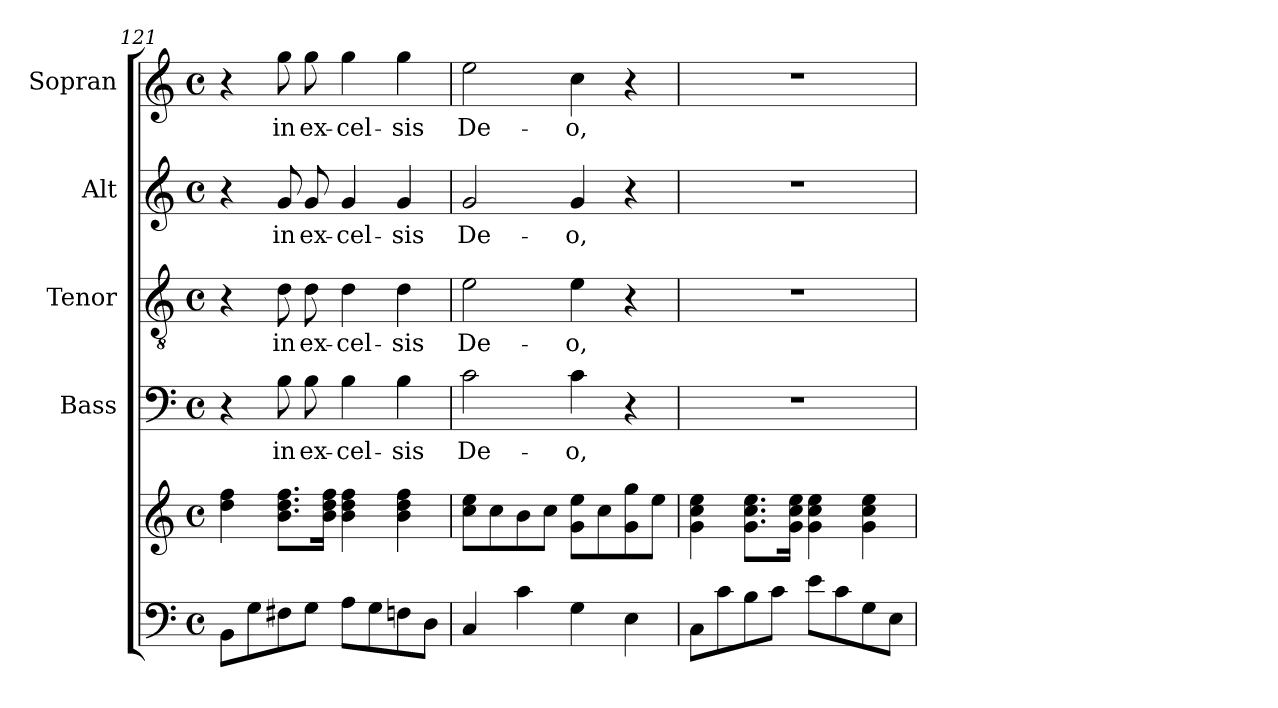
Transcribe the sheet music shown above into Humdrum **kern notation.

**kern	**kern	**kern	**text	**kern	**text	**kern	**text	**kern	**text
*part5	*part5	*part4	*part4	*part3	*part3	*part2	*part2	*part1	*part1
*staff6	*staff5	*staff4	*staff4	*staff3	*staff3	*staff2	*staff2	*staff1	*staff1
*	*	*I"Bass	*	*I"Tenor	*	*I"Alt	*	*I"Sopran	*
*	*	*I'B.	*	*I'T.	*	*I'A.	*	*I'S.	*
*clefF4	*clefG2	*clefF4	*	*clefGv2	*	*clefG2	*	*clefG2	*
*k[]	*k[]	*k[]	*	*k[]	*	*k[]	*	*k[]	*
*C:	*C:	*C:	*	*C:	*	*C:	*	*C:	*
*M4/4	*M4/4	*M4/4	*	*M4/4	*	*M4/4	*	*M4/4	*
*met(c)	*met(c)	*met(c)	*	*met(c)	*	*met(c)	*	*met(c)	*
=121	=121	=121	=121	=121	=121	=121	=121	=121	=121
8BB\L	4dd\ 4ff\	4r	.	4r	.	4r	.	4r	.
8G\	.	.	.	.	.	.	.	.	.
!	!	!	!LO:LY:b	!	!LO:LY:b	!	!LO:LY:b	!	!LO:LY:b
8F#X\	8.b\ 8.dd\ 8.ff\L	8B\	in	8d\	in	8g/	in	8gg\	in
!	!	!	!LO:LY:b	!	!LO:LY:b	!	!LO:LY:b	!	!LO:LY:b
8G\J	.	8B\	ex-	8d\	ex-	8g/	ex-	8gg\	ex-
.	16b\ 16dd\ 16ff\Jk	.	.	.	.	.	.	.	.
!	!	!	!LO:LY:b	!	!LO:LY:b	!	!LO:LY:b	!	!LO:LY:b
8A\L	4b\ 4dd\ 4ff\	4B\	-cel-	4d\	-cel-	4g/	-cel-	4gg\	-cel-
8G\	.	.	.	.	.	.	.	.	.
!	!	!	!LO:LY:b	!	!LO:LY:b	!	!LO:LY:b	!	!LO:LY:b
8Fn\	4b\ 4dd\ 4ff\	4B\	-sis	4d\	-sis	4g/	-sis	4gg\	-sis
8D\J	.	.	.	.	.	.	.	.	.
=122	=122	=122	=122	=122	=122	=122	=122	=122	=122
!	!	!	!LO:LY:b	!	!LO:LY:b	!	!LO:LY:b	!	!LO:LY:b
4C/	8cc\ 8ee\L	2c\	De-	2e\	De-	2g/	De-	2ee\	De-
.	8cc\	.	.	.	.	.	.	.	.
4c\	8b\	.	.	.	.	.	.	.	.
.	8cc\J	.	.	.	.	.	.	.	.
!	!	!	!LO:LY:b	!	!LO:LY:b	!	!LO:LY:b	!	!LO:LY:b
4G\	8g\ 8ee\L	4c\	-o,	4e\	-o,	4g/	-o,	4cc\	-o,
.	8cc\	.	.	.	.	.	.	.	.
4E\	8g\ 8gg\	4r	.	4r	.	4r	.	4r	.
.	8ee\J	.	.	.	.	.	.	.	.
=123	=123	=123	=123	=123	=123	=123	=123	=123	=123
8C\L	4g\ 4cc\ 4ee\	1r	.	1r	.	1r	.	1r	.
8c\	.	.	.	.	.	.	.	.	.
8B\	8.g\ 8.cc\ 8.ee\L	.	.	.	.	.	.	.	.
8c\J	.	.	.	.	.	.	.	.	.
.	16g\ 16cc\ 16ee\Jk	.	.	.	.	.	.	.	.
8e\L	4g\ 4cc\ 4ee\	.	.	.	.	.	.	.	.
8c\	.	.	.	.	.	.	.	.	.
8G\	4g\ 4cc\ 4ee\	.	.	.	.	.	.	.	.
8E\J	.	.	.	.	.	.	.	.	.
=	=	=	=	=	=	=	=	=	=
*-	*-	*-	*-	*-	*-	*-	*-	*-	*-
